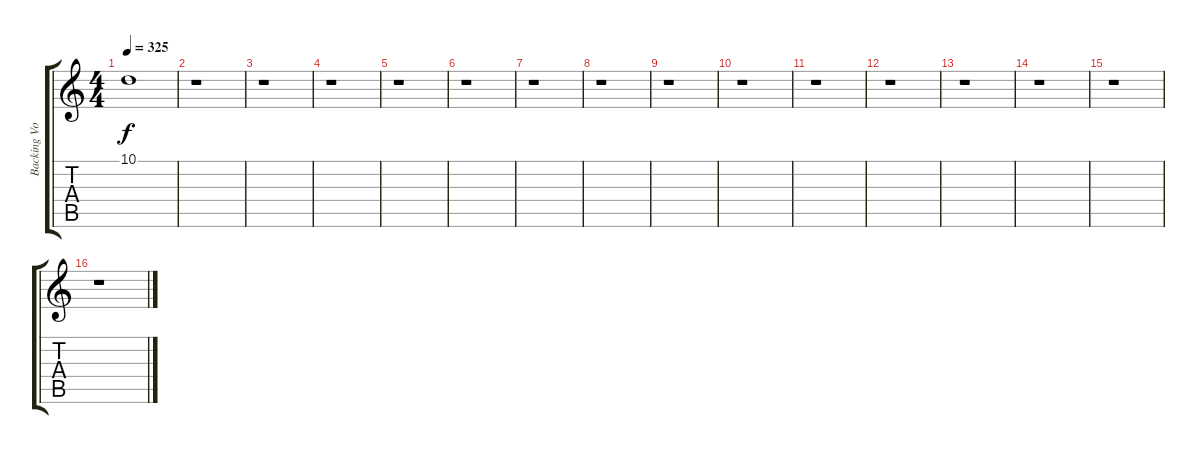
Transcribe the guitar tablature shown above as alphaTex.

\track ("Backing Vocals" "Backing Vo") {instrument tenorsax}
\staff {score tabs}
\tuning (E4 B3 G3 D3 A2 E2) {hide}
\ts (4 4)
\tempo 325
\clef g2
\ks c
10.1{t}.1{dy f} |
r.1 |
r.1 |
r.1 |
r.1 |
r.1 |
r.1 |
r.1 |
r.1 |
r.1 |
r.1 |
r.1 |
r.1 |
r.1 |
r.1 |
r.1
